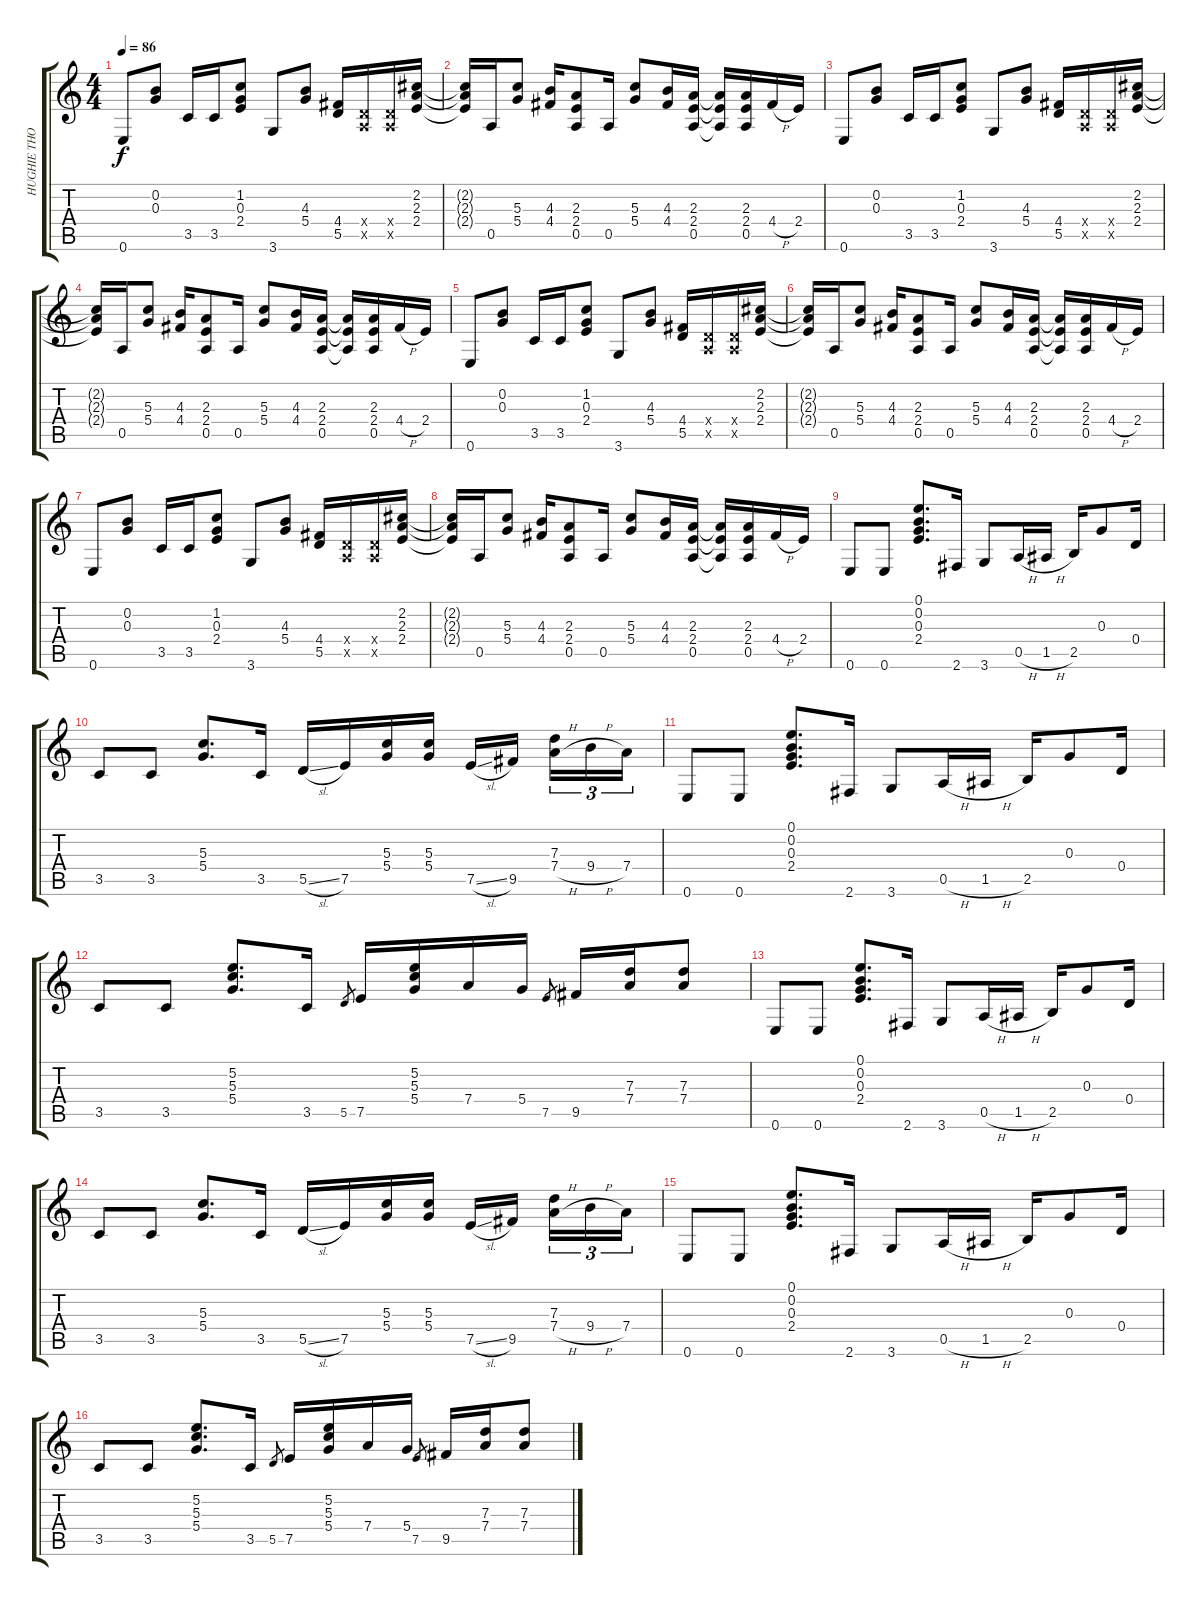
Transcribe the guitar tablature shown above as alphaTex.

\track ("HUGHIE THOMASSON" "HUGHIE THO") {instrument electricguitarclean}
\staff {score tabs}
\tuning (E4 B3 G3 D3 A2 E2) {hide}
\ts (4 4)
\tempo 86
\clef g2
\ks c
0.6.8{dy f} (0.2 0.3).8 3.5.16 3.5.16 (1.2 0.3 2.4).8 3.6.8 (4.3 5.4).8 (4.4 5.5).16 (0.4{x} 0.5{x}).16 (0.4{x} 0.5{x}).16 (2.2 2.3 2.4).16 |
(2.2{t} 2.3{t} 2.4{t}).16 0.5.16 (5.3 5.4).8 (4.3 4.4).16 (2.3 2.4 0.5).8 0.5.16 (5.3 5.4).8 (4.3 4.4).16 (2.3 2.4 0.5).16 (2.3{t} 2.4{t} 0.5{t}).16 (2.3 2.4 0.5).16 4.4{h}.16 2.4.16 |
0.6.8 (0.2 0.3).8 3.5.16 3.5.16 (1.2 0.3 2.4).8 3.6.8 (4.3 5.4).8 (4.4 5.5).16 (0.4{x} 0.5{x}).16 (0.4{x} 0.5{x}).16 (2.2 2.3 2.4).16 |
(2.2{t} 2.3{t} 2.4{t}).16 0.5.16 (5.3 5.4).8 (4.3 4.4).16 (2.3 2.4 0.5).8 0.5.16 (5.3 5.4).8 (4.3 4.4).16 (2.3 2.4 0.5).16 (2.3{t} 2.4{t} 0.5{t}).16 (2.3 2.4 0.5).16 4.4{h}.16 2.4.16 |
0.6.8 (0.2 0.3).8 3.5.16 3.5.16 (1.2 0.3 2.4).8 3.6.8 (4.3 5.4).8 (4.4 5.5).16 (0.4{x} 0.5{x}).16 (0.4{x} 0.5{x}).16 (2.2 2.3 2.4).16 |
(2.2{t} 2.3{t} 2.4{t}).16 0.5.16 (5.3 5.4).8 (4.3 4.4).16 (2.3 2.4 0.5).8 0.5.16 (5.3 5.4).8 (4.3 4.4).16 (2.3 2.4 0.5).16 (2.3{t} 2.4{t} 0.5{t}).16 (2.3 2.4 0.5).16 4.4{h}.16 2.4.16 |
0.6.8 (0.2 0.3).8 3.5.16 3.5.16 (1.2 0.3 2.4).8 3.6.8 (4.3 5.4).8 (4.4 5.5).16 (0.4{x} 0.5{x}).16 (0.4{x} 0.5{x}).16 (2.2 2.3 2.4).16 |
(2.2{t} 2.3{t} 2.4{t}).16 0.5.16 (5.3 5.4).8 (4.3 4.4).16 (2.3 2.4 0.5).8 0.5.16 (5.3 5.4).8 (4.3 4.4).16 (2.3 2.4 0.5).16 (2.3{t} 2.4{t} 0.5{t}).16 (2.3 2.4 0.5).16 4.4{h}.16 2.4.16 |
0.6.8 0.6.8 (0.1 0.2 0.3 2.4).8{d} 2.6.16 3.6.8 0.5{h}.16 1.5{h}.16 2.5.16 0.3.8 0.4.16 |
3.5.8 3.5.8 (5.3 5.4).8{d} 3.5.16 5.5{sl}.16 7.5.16 (5.3 5.4).16 (5.3 5.4).16 7.5{sl}.16 9.5.16{beam splitsecondary} (7.3 7.4{h}).16{tu (3 2)} 9.4{h}.16{tu (3 2)} 7.4.16{tu (3 2)} |
0.6.8 0.6.8 (0.1 0.2 0.3 2.4).8{d} 2.6.16 3.6.8 0.5{h}.16 1.5{h}.16 2.5.16 0.3.8 0.4.16 |
3.5.8 3.5.8 (5.2 5.3 5.4).8{d} 3.5.16 5.5.8{gr} 7.5.16 (5.2 5.3 5.4).16 7.4.16 5.4.16 7.5.8{gr} 9.5.16 (7.3 7.4).16 (7.3 7.4).8 |
0.6.8 0.6.8 (0.1 0.2 0.3 2.4).8{d} 2.6.16 3.6.8 0.5{h}.16 1.5{h}.16 2.5.16 0.3.8 0.4.16 |
3.5.8 3.5.8 (5.3 5.4).8{d} 3.5.16 5.5{sl}.16 7.5.16 (5.3 5.4).16 (5.3 5.4).16 7.5{sl}.16 9.5.16{beam splitsecondary} (7.3 7.4{h}).16{tu (3 2)} 9.4{h}.16{tu (3 2)} 7.4.16{tu (3 2)} |
0.6.8 0.6.8 (0.1 0.2 0.3 2.4).8{d} 2.6.16 3.6.8 0.5{h}.16 1.5{h}.16 2.5.16 0.3.8 0.4.16 |
3.5.8 3.5.8 (5.2 5.3 5.4).8{d} 3.5.16 5.5.8{gr} 7.5.16 (5.2 5.3 5.4).16 7.4.16 5.4.16 7.5.8{gr} 9.5.16 (7.3 7.4).16 (7.3 7.4).8
